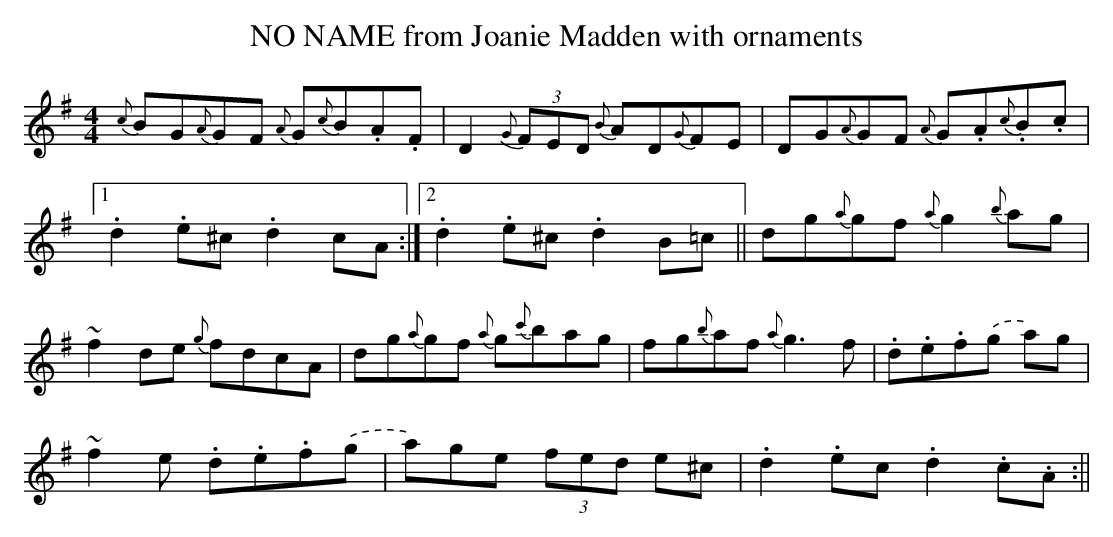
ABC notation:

X:1
T:NO NAME from Joanie Madden with ornaments
M:4/4
L:1/8
K:G
{c}BG{A}GF {A}G{c}B.A.F|D2 (3{G}FED {B}AD{G}FE| DG{A}GF {A}G.A.{c}B.c|1
.d2 .e^c .d2= cA:|2 .d2.e^c .d2 B=c||
dg{a}gf {a}g2 {b}ag|~f2de {g}fdcA|dg{a}gf {a}g{c'}bag|fg{b}af {a}g3f|.
d.e.f.(g a)3g|!~f2e .d.e.f.(g|a)2ge (3fed e^c|.d2 .e^.c .d2= .c.A:||
